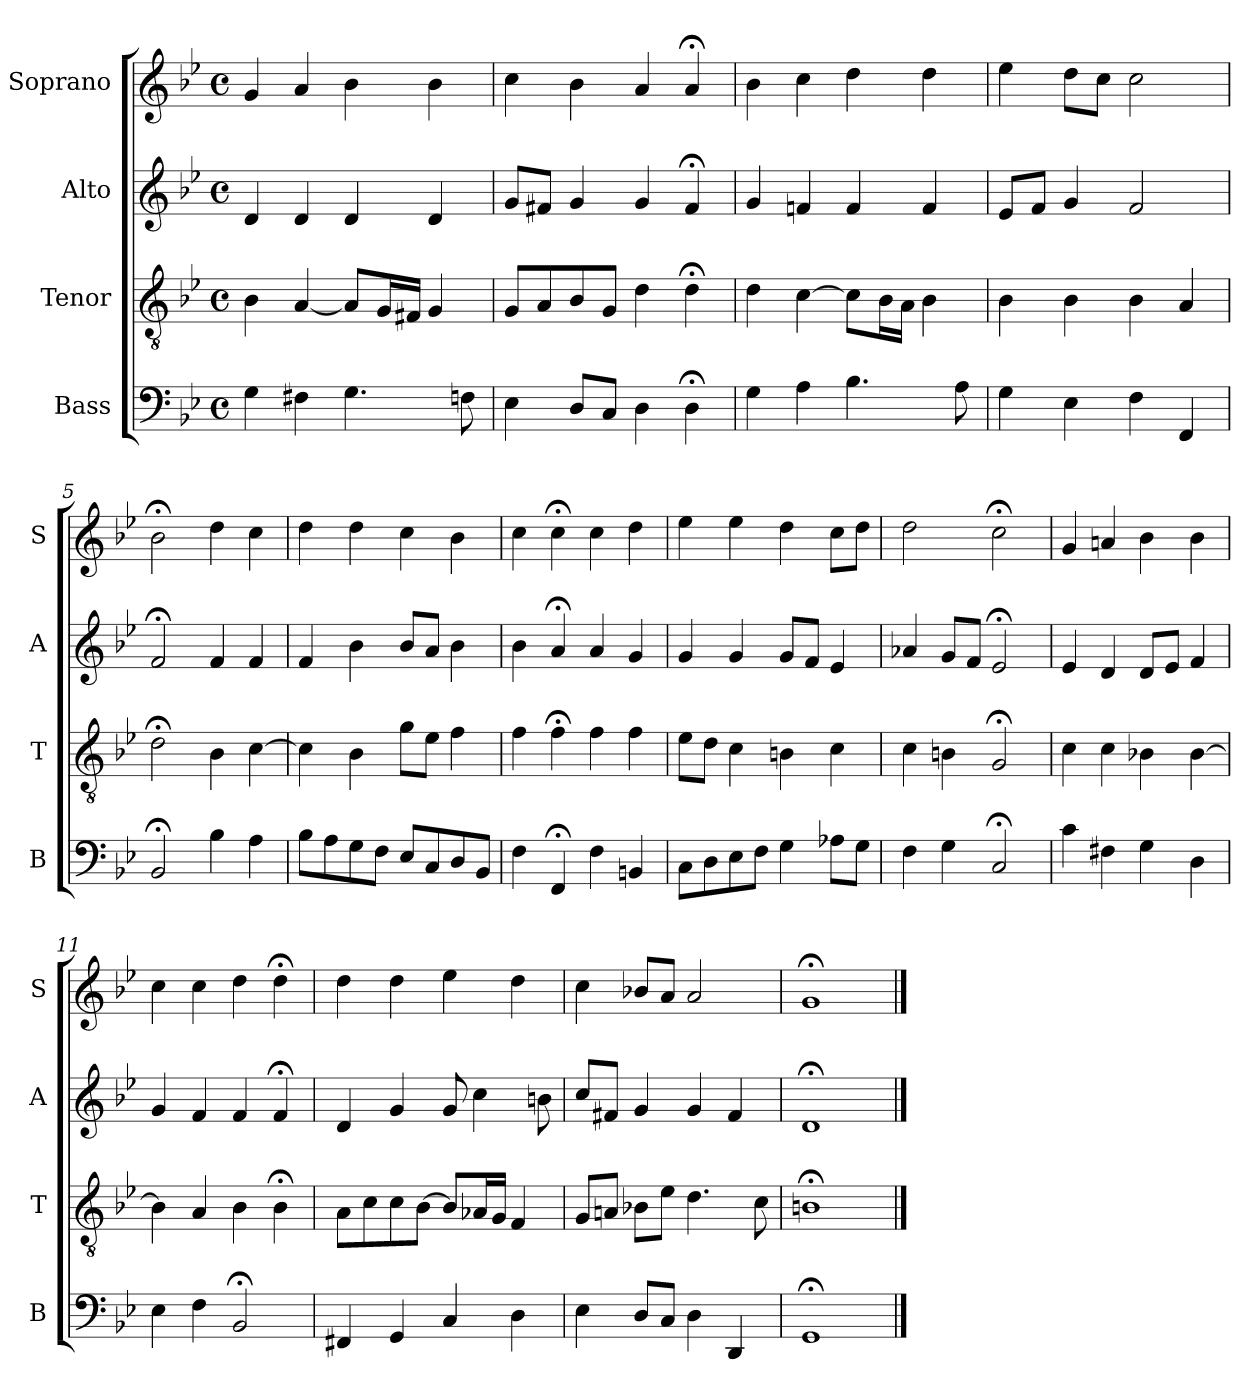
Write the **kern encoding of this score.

**kern	**kern	**kern	**kern
*part4	*part3	*part2	*part1
*staff4	*staff3	*staff2	*staff1
*I"Bass	*I"Tenor	*I"Alto	*I"Soprano
*I'B	*I'T	*I'A	*I'S
*clefF4	*clefGv2	*clefG2	*clefG2
*k[b-e-]	*k[b-e-]	*k[b-e-]	*k[b-e-]
*g:	*g:	*g:	*g:
*M4/4	*M4/4	*M4/4	*M4/4
*met(c)	*met(c)	*met(c)	*met(c)
*MM100	*MM100	*MM100	*MM100
=1	=1	=1	=1
4G	4B-	4d	4g
4F#X	[4A	4d	4a
4.G	8AL]	4d	4b-
.	16GL	.	.
.	16F#XJJ	.	.
.	4G	4d	4b-
8Fn	.	.	.
=2	=2	=2	=2
4E-	8GL	8gL	4cc
.	8A	8f#XJ	.
8DiL	8B-i	4gi	4b-i
8CJ	8GJ	.	.
4D	4d	4g	4a
4D;<	4d;<	4f#;<	4a;<
=3	=3	=3	=3
4G	4d	4g	4b-
4A	[4c	4fn	4cc
4.B-	8cL]	4f	4dd
.	16B-L	.	.
.	16AJJ	.	.
.	4B-	4f	4dd
8A	.	.	.
=4	=4	=4	=4
4G	4B-	8e-L	4ee-
.	.	8fJ	.
4E-	4B-	4g	8ddL
.	.	.	8ccJ
4F	4B-	2f	2cc
4FF	4A	.	.
=5	=5	=5	=5
2BB-;<	2d;<	2f;<	2b-;<
4B-	4B-	4f	4dd
4A	[4c	4f	4cc
=6	=6	=6	=6
8B-L	4c]	4f	4dd
8A	.	.	.
8G	4B-	4b-	4dd
8FJ	.	.	.
8E-L	8gL	8b-L	4cc
8C	8e-J	8aJ	.
8D	4f	4b-	4b-
8BB-J	.	.	.
=7	=7	=7	=7
4F	4f	4b-	4cc
4FF;<	4f;<	4a;<	4cc;<
4F	4f	4a	4cc
4BBn	4f	4g	4dd
=8	=8	=8	=8
8CL	8e-L	4g	4ee-
8D	8dJ	.	.
8E-	4c	4g	4ee-
8FJ	.	.	.
4G	4Bn	8gL	4dd
.	.	8fJ	.
8A-XL	4c	4e-	8ccL
8GJ	.	.	8ddJ
=9	=9	=9	=9
4F	4c	4a-X	2dd
4G	4Bn	8gL	.
.	.	8fJ	.
2C;<	2G;<	2e-;<	2cc;<
=10	=10	=10	=10
4c	4c	4e-	4g
4F#X	4c	4d	4an
4G	4B-X	8dL	4b-
.	.	8e-J	.
4D	[4B-	4f	4b-
=11	=11	=11	=11
4E-	4B-]	4g	4cc
4F	4A	4f	4cc
2BB-;<	4B-	4f	4dd
.	4B-;<	4f;<	4dd;<
=12	=12	=12	=12
4FF#X	8AL	4d	4dd
.	8c	.	.
4GG	8c	4g	4dd
.	[8B-J	.	.
4C	8B-L]	8g	4ee-
.	16A-XL	4cc	.
.	16GJJ	.	.
4D	4F	.	4dd
.	.	8bn	.
=13	=13	=13	=13
4E-	8GL	8ccL	4cc
.	8AnJ	8f#XJ	.
8DiL	8B-XiL	4gi	8b-XiL
8CJ	8e-J	.	8aJ
4D	4.d	4g	2a
4DD	.	4f#	.
.	8c	.	.
=14	=14	=14	=14
1GG;<	1Bn;<	1d;<	1g;<
==	==	==	==
*-	*-	*-	*-
